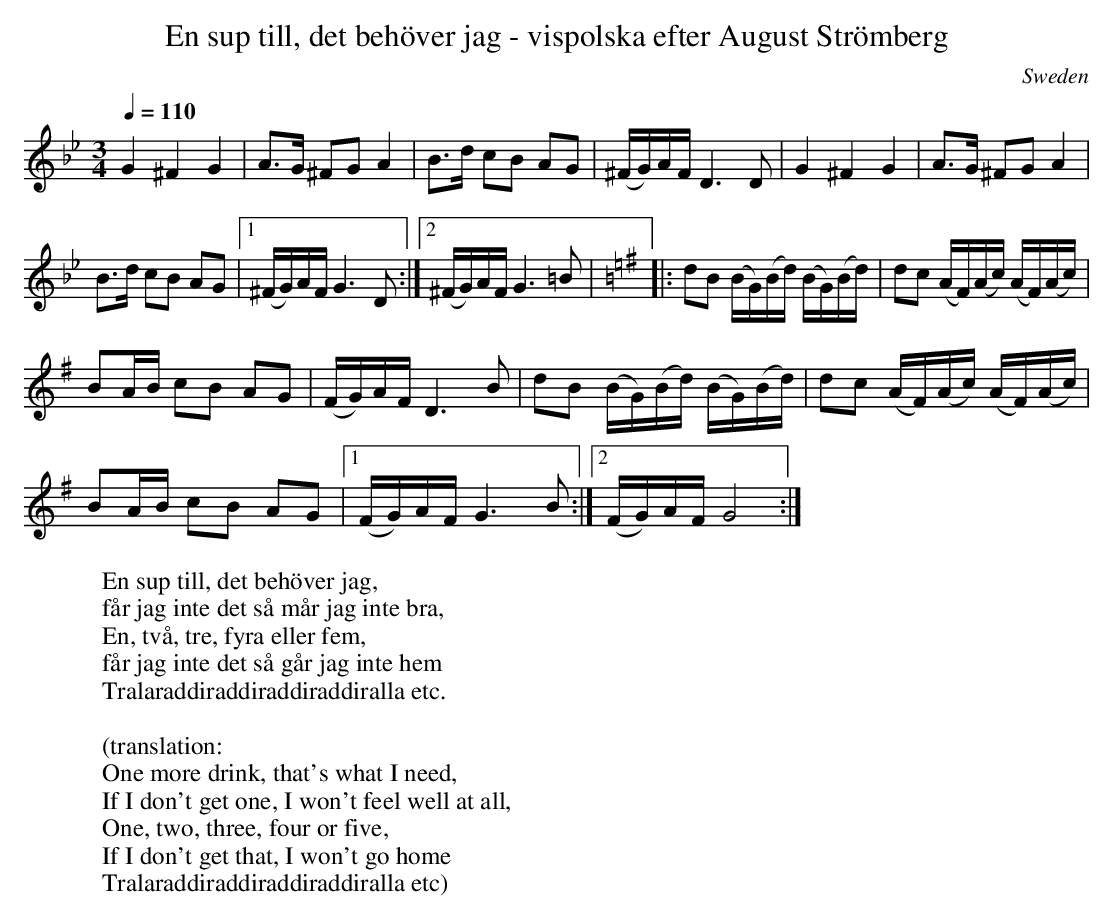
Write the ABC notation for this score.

X:1
T:En sup till, det behöver jag - vispolska efter August Strömberg
L:1/8
M:3/4
O:Sweden
Q:1/4=110
K:G minor
G2 ^F2 G2|A>G ^FG A2|B>d cB AG|(^F/G/)A/F/ D3D|\
G2 ^F2 G2|A>G ^FG A2|
B>d cB AG|1 (^F/G/)A/F/ G3D:|2 (^F/G/)A/F/ G3 =B|\
K:G
L:1/16
|:d2B2 (BG)(Bd) (BG)(Bd)|d2c2 (AF)(Ac) (AF)(Ac)|
B2AB c2B2 A2G2|(FG)AF D6 B2|\
d2B2 (BG)(Bd) (BG)(Bd)|d2c2 (AF)(Ac) (AF)(Ac)|
B2AB c2B2 A2G2\
|1 (FG)AF G6 B2:|2 (FG)AF G8:|
W: En sup till, det behöver jag,
W: får jag inte det så mår jag inte bra,
W: En, två, tre, fyra eller fem,
W: får jag inte det så går jag inte hem
W: Tralaraddiraddiraddiraddiralla etc.
W:
W: (translation:
W: One more drink, that's what I need,
W: If I don't get one, I won't feel well at all,
W: One, two, three, four or five,
W: If I don't get that, I won't go home
W: Tralaraddiraddiraddiraddiralla etc)
